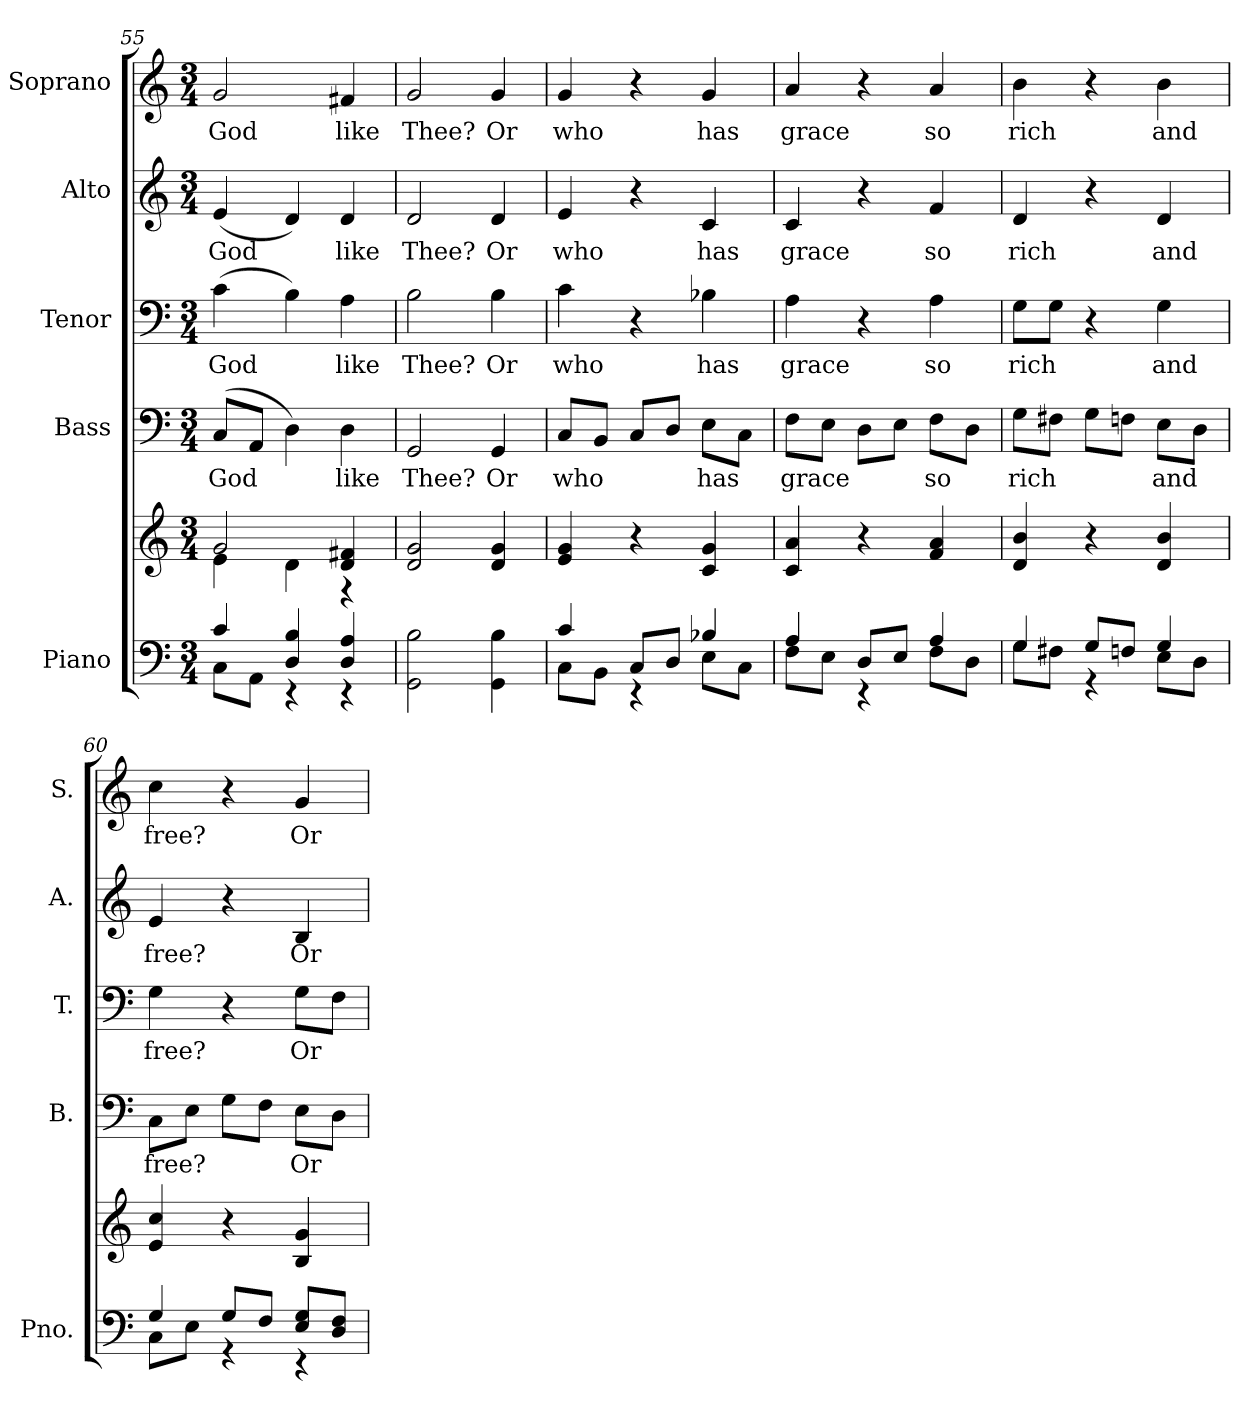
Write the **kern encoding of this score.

**kern	**kern	**kern	**text	**kern	**text	**kern	**text	**kern	**text
*part5	*part5	*part4	*part4	*part3	*part3	*part2	*part2	*part1	*part1
*staff6	*staff5	*staff4	*staff4	*staff3	*staff3	*staff2	*staff2	*staff1	*staff1
*I"Piano	*	*I"Bass	*	*I"Tenor	*	*I"Alto	*	*I"Soprano	*
*I'Pno.	*	*I'B.	*	*I'T.	*	*I'A.	*	*I'S.	*
*clefF4	*clefG2	*clefF4	*	*clefF4	*	*clefG2	*	*clefG2	*
*k[]	*k[]	*k[]	*	*k[]	*	*k[]	*	*k[]	*
*C:	*C:	*C:	*	*C:	*	*C:	*	*C:	*
*M3/4	*M3/4	*M3/4	*	*M3/4	*	*M3/4	*	*M3/4	*
=55	=55	=55	=55	=55	=55	=55	=55	=55	=55
*^	*^	*	*	*	*	*	*	*	*
!	!	!	!	!	!LO:LY:b:color=#000000	!	!	!	!	!	!
!	!	!	!	!	!	!	!LO:LY:b:color=#000000	!	!	!	!
!	!	!	!	!	!	!	!	!	!LO:LY:b:color=#000000	!	!
!	!	!	!	!	!	!	!	!	!	!	!LO:LY:b:color=#000000
4ci/	8Ci\L	2gi/	4ei\	(8Ci/L	God	(4ci\	God	(4ei/	God	2gi/	God
.	8AAi\J	.	.	8AAi/J	.	.	.	.	.	.	.
4Di/ 4Bi	4r	.	4di\	4Di\)	.	4Bi\)	.	4di/)	.	.	.
!	!	!	!	!	!LO:LY:b:color=#000000	!	!	!	!	!	!
!	!	!	!	!	!	!	!LO:LY:b:color=#000000	!	!	!	!
!	!	!	!	!	!	!	!	!	!LO:LY:b:color=#000000	!	!
!	!	!	!	!	!	!	!	!	!	!	!LO:LY:b:color=#000000
4Di/ 4Ai	4r	4di/ 4f#Xi	4r	4Di\	like	4Ai\	like	4di/	like	4f#Xi/	like
*v	*v	*	*	*	*	*	*	*	*	*	*
*	*v	*v	*	*	*	*	*	*	*	*
=56	=56	=56	=56	=56	=56	=56	=56	=56	=56
*^	*^	*	*	*	*	*	*	*	*
!	!	!	!	!	!LO:LY:b:color=#000000	!	!	!	!	!	!
*v	*v	*	*	*	*	*	*	*	*	*	*
*	*v	*v	*	*	*	*	*	*	*	*
*^	*^	*	*	*	*	*	*	*	*
!	!	!	!	!	!	!	!LO:LY:b:color=#000000	!	!	!	!
*v	*v	*	*	*	*	*	*	*	*	*	*
*	*v	*v	*	*	*	*	*	*	*	*
*^	*^	*	*	*	*	*	*	*	*
!	!	!	!	!	!	!	!	!	!LO:LY:b:color=#000000	!	!
*v	*v	*	*	*	*	*	*	*	*	*	*
*	*v	*v	*	*	*	*	*	*	*	*
*^	*^	*	*	*	*	*	*	*	*
!	!	!	!	!	!	!	!	!	!	!	!LO:LY:b:color=#000000
*v	*v	*	*	*	*	*	*	*	*	*	*
*	*v	*v	*	*	*	*	*	*	*	*
2GGi\ 2Bi	2di/ 2gi	2GGi/	Thee?	2Bi\	Thee?	2di/	Thee?	2gi/	Thee?
!	!	!	!LO:LY:b:color=#000000	!	!	!	!	!	!
!	!	!	!	!	!LO:LY:b:color=#000000	!	!	!	!
!	!	!	!	!	!	!	!LO:LY:b:color=#000000	!	!
!	!	!	!	!	!	!	!	!	!LO:LY:b:color=#000000
4GGi\ 4Bi	4di/ 4gi	4GGi/	Or	4Bi\	Or	4di/	Or	4gi/	Or
!!LO:PB:g=z
=57	=57	=57	=57	=57	=57	=57	=57	=57	=57
*^	*	*	*	*	*	*	*	*	*
!	!	!	!	!LO:LY:b:color=#000000	!	!	!	!	!	!
!	!	!	!	!	!	!LO:LY:b:color=#000000	!	!	!	!
!	!	!	!	!	!	!	!	!LO:LY:b:color=#000000	!	!
!	!	!	!	!	!	!	!	!	!	!LO:LY:b:color=#000000
4ci/	8Ci\L	4ei/ 4gi	8Ci/L	who	4ci\	who	4ei/	who	4gi/	who
.	8BBi\J	.	8BBi/J	.	.	.	.	.	.	.
8Ci/L	4r	4r	8Ci/L	.	4r	.	4r	.	4r	.
8Di/J	.	.	8Di/J	.	.	.	.	.	.	.
!	!	!	!	!LO:LY:b:color=#000000	!	!	!	!	!	!
!	!	!	!	!	!	!LO:LY:b:color=#000000	!	!	!	!
!	!	!	!	!	!	!	!	!LO:LY:b:color=#000000	!	!
!	!	!	!	!	!	!	!	!	!	!LO:LY:b:color=#000000
4B-Xi/	8Ei\L	4ci/ 4gi	8Ei\L	has	4B-Xi\	has	4ci/	has	4gi/	has
.	8Ci\J	.	8Ci\J	.	.	.	.	.	.	.
=58	=58	=58	=58	=58	=58	=58	=58	=58	=58	=58
!	!	!	!	!LO:LY:b:color=#000000	!	!	!	!	!	!
!	!	!	!	!	!	!LO:LY:b:color=#000000	!	!	!	!
!	!	!	!	!	!	!	!	!LO:LY:b:color=#000000	!	!
!	!	!	!	!	!	!	!	!	!	!LO:LY:b:color=#000000
4Ai/	8Fi\L	4ci/ 4ai	8Fi\L	grace	4Ai\	grace	4ci/	grace	4ai/	grace
.	8Ei\J	.	8Ei\J	.	.	.	.	.	.	.
8Di/L	4r	4r	8Di\L	.	4r	.	4r	.	4r	.
8Ei/J	.	.	8Ei\J	.	.	.	.	.	.	.
!	!	!	!	!LO:LY:b:color=#000000	!	!	!	!	!	!
!	!	!	!	!	!	!LO:LY:b:color=#000000	!	!	!	!
!	!	!	!	!	!	!	!	!LO:LY:b:color=#000000	!	!
!	!	!	!	!	!	!	!	!	!	!LO:LY:b:color=#000000
4Ai/	8Fi\L	4fi/ 4ai	8Fi\L	so	4Ai\	so	4fi/	so	4ai/	so
.	8Di\J	.	8Di\J	.	.	.	.	.	.	.
=59	=59	=59	=59	=59	=59	=59	=59	=59	=59	=59
!	!	!	!	!LO:LY:b:color=#000000	!	!	!	!	!	!
!	!	!	!	!	!	!LO:LY:b:color=#000000	!	!	!	!
!	!	!	!	!	!	!	!	!LO:LY:b:color=#000000	!	!
!	!	!	!	!	!	!	!	!	!	!LO:LY:b:color=#000000
4Gi/	8Gi\L	4di/ 4bi	8Gi\L	rich	8Gi\L	rich	4di/	rich	4bi\	rich
.	8F#Xi\J	.	8F#Xi\J	.	8Gi\J	.	.	.	.	.
8Gi/L	4r	4r	8Gi\L	.	4r	.	4r	.	4r	.
8Fni/J	.	.	8Fni\J	.	.	.	.	.	.	.
!	!	!	!	!LO:LY:b:color=#000000	!	!	!	!	!	!
!	!	!	!	!	!	!LO:LY:b:color=#000000	!	!	!	!
!	!	!	!	!	!	!	!	!LO:LY:b:color=#000000	!	!
!	!	!	!	!	!	!	!	!	!	!LO:LY:b:color=#000000
4Gi/	8Ei\L	4di/ 4bi	8Ei\L	and	4Gi\	and	4di/	and	4bi\	and
.	8Di\J	.	8Di\J	.	.	.	.	.	.	.
!!LO:PB:g=z
=60	=60	=60	=60	=60	=60	=60	=60	=60	=60	=60
!	!	!	!	!LO:LY:b:color=#000000	!	!	!	!	!	!
!	!	!	!	!	!	!LO:LY:b:color=#000000	!	!	!	!
!	!	!	!	!	!	!	!	!LO:LY:b:color=#000000	!	!
!	!	!	!	!	!	!	!	!	!	!LO:LY:b:color=#000000
4Gi/	8Ci\L	4ei/ 4cci	8Ci\L	free?	4Gi\	free?	4ei/	free?	4cci\	free?
.	8Ei\J	.	8Ei\J	.	.	.	.	.	.	.
8Gi/L	4r	4r	8Gi\L	.	4r	.	4r	.	4r	.
8Fi/J	.	.	8Fi\J	.	.	.	.	.	.	.
!	!	!	!	!LO:LY:b:color=#000000	!	!	!	!	!	!
!	!	!	!	!	!	!LO:LY:b:color=#000000	!	!	!	!
!	!	!	!	!	!	!	!	!LO:LY:b:color=#000000	!	!
!	!	!	!	!	!	!	!	!	!	!LO:LY:b:color=#000000
8Ei/ 8GiL	4r	4Bi/ 4gi	8Ei\L	Or	8Gi\L	Or	4Bi/	Or	4gi/	Or
8Di/ 8FiJ	.	.	8Di\J	.	8Fi\J	.	.	.	.	.
*v	*v	*	*	*	*	*	*	*	*	*
=	=	=	=	=	=	=	=	=	=
*-	*-	*-	*-	*-	*-	*-	*-	*-	*-
